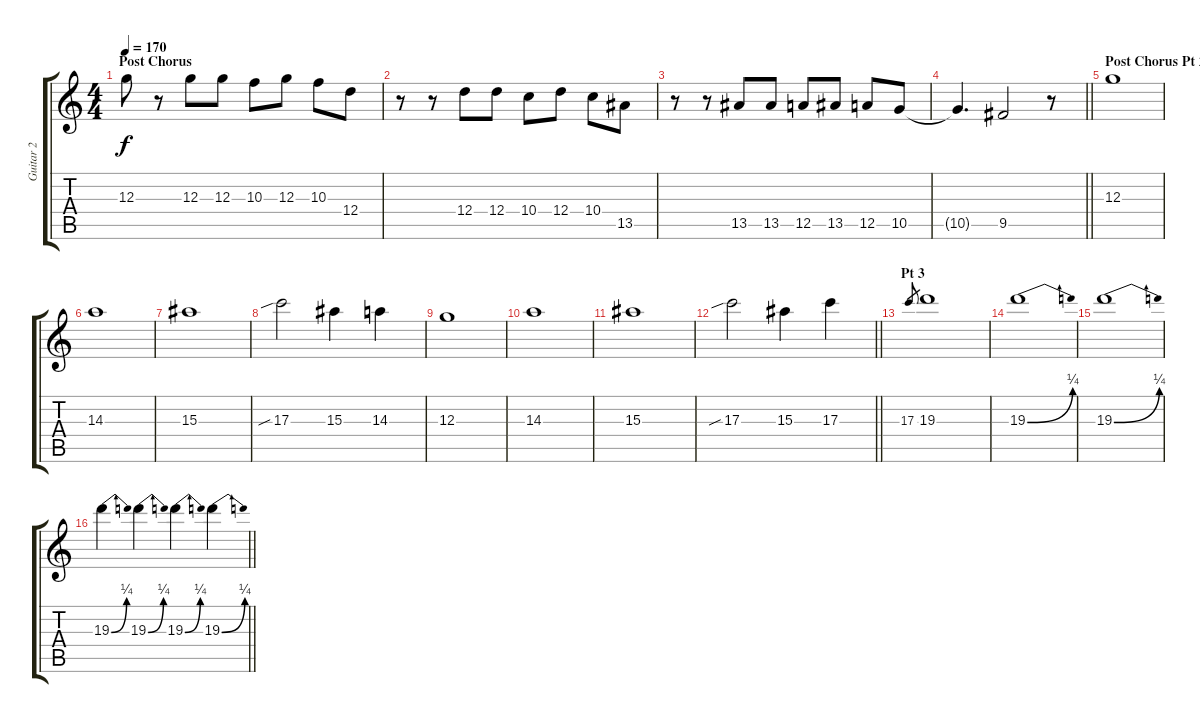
\track ("Guitar 2" "Guitar 2") {instrument overdrivenguitar}
\staff {score tabs}
\tuning (E4 B3 G3 D3 A2 E2) {hide}
\ts (4 4)
\section ("" "Post Chorus")
\tempo 170
\clef g2
\ks c
12.3.8{dy f} r.8 12.3.8 12.3.8 10.3.8 12.3.8 10.3.8 12.4.8 |
r.8 r.8 12.4.8 12.4.8 10.4.8 12.4.8 10.4.8 13.5.8 |
r.8 r.8 13.5.8 13.5.8 12.5.8 13.5.8 12.5.8 10.5.8 |
\barLineRight lightlight
10.5{t}.4{d} 9.5.2 r.8 |
\section ("" "Post Chorus Pt 2")
12.3.1 |
14.3.1 |
15.3.1 |
17.3{sib}.2 15.3.4 14.3.4 |
12.3.1 |
14.3.1 |
15.3.1 |
\barLineRight lightlight
17.3{sib}.2 15.3.4 17.3.4 |
\section ("" "Pt 3")
17.3.8{gr} 19.3.1 |
19.3{be (bend 0 0 60 1)}.1 |
19.3{be (bend 0 0 60 1)}.1 |
\barLineRight lightlight
19.3{be (bend 0 0 60 1)}.4 19.3{be (bend 0 0 60 1)}.4 19.3{be (bend 0 0 60 1)}.4 19.3{be (bend 0 0 60 1)}.4
